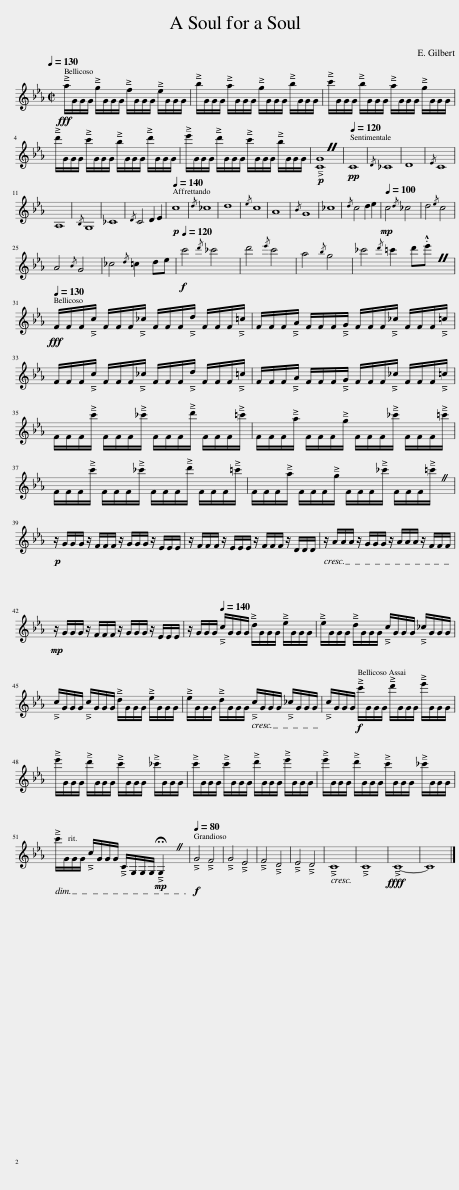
X:1
L:1/8
Q:1/4=130
M:2/2
I:linebreak $
K:Eb
V:1 treble
V:1
!fff! a/G/G/G/ g/G/G/G/ f/G/G/G/ e/G/G/G/ | b/G/G/G/ a/G/G/G/ g/G/G/G/ b/G/G/G/ | c'/G/G/G/ b/G/G/G/ a/G/G/G/ g/G/G/G/ |$ d'/G/G/G/ c'/G/G/G/ b/G/G/G/ d'/G/G/G/ | e'/G/G/G/ d'/G/G/G/ c'/G/G/G/ b/G/G/G/ | %5
!p! [CG]8 |[Q:1/4=120]!pp! C8 |{/D} _C8 | D8 |{/E} C8 |$ %10
 A,8 |{/B,} G,8 | _C8 |{/D} C4 D2 E2 |[Q:1/4=140]!p! c8 | %15
{/d} _c8 | d8 |{/e} c8 | A8 |{/B} G8 | %20
 _c8 |{/d} c4 d2 e2 |[Q:1/4=100]!mp! c4{/d} _c4 | d4{/e} c4 |$ A4{/B} G4 | %25
 _c4{/d} =c2 de |[Q:1/4=120]!f! c'4{/d'} _c'4 | d'4{/e'} c'4 | a4{/b} g4 | _c'4{/d'} =c'2 d'.e' |$ %30
[Q:1/4=130]!fff! F/F/F/c/ F/F/F/_c/ F/F/F/d/ F/F/F/=c/ | F/F/F/A/ F/F/F/G/ F/F/F/_c/ F/F/F/=c/ |$ F/F/F/c/ F/F/F/_c/ F/F/F/d/ F/F/F/=c/ | F/F/F/A/ F/F/F/G/ F/F/F/_c/ F/F/F/=c/ |$ F/F/F/c'/ F/F/F/_c'/ F/F/F/d'/ F/F/F/=c'/ | %35
 F/F/F/a/ F/F/F/g/ F/F/F/_c'/ F/F/F/=c'/ |$ F/F/F/c'/ F/F/F/_c'/ F/F/F/d'/ F/F/F/=c'/ | F/F/F/a/ F/F/F/g/ F/F/F/_c'/ F/F/F/=c'/ |$!p! z/ G/G/G/ z/ F/F/F/ z/ G/G/G/ z/ E/E/E/ | z/ F/F/F/ z/ E/E/E/ z/ F/F/F/ z/ D/D/D/ | %40
 z/ A/A/A/ z/ G/G/G/ z/ A/A/A/ z/ F/F/F/ |$!mp! z/ G/G/G/ z/ F/F/F/ z/ G/G/G/ z/ E/E/E/ | z/ G/G/G/[Q:1/4=140] c/G/G/G/ d/G/G/G/ e/G/G/G/ | e/G/G/G/ d/G/G/G/ c/G/G/G/ _c/G/G/G/ |$ c/G/G/G/ c/G/G/G/ d/G/G/G/ e/G/G/G/ | %45
 e/G/G/G/ d/G/G/G/ c/G/G/G/ _c/G/G/G/ | c/G/G/G/!f! c'/G/G/G/ d'/G/G/G/ e'/G/G/G/ |$ e'/G/G/G/ d'/G/G/G/ c'/G/G/G/ _c'/G/G/G/ | c'/G/G/G/ c'/G/G/G/ d'/G/G/G/ e'/G/G/G/ | e'/G/G/G/ d'/G/G/G/ c'/G/G/G/ _c'/G/G/G/ |$ %50
 c'/G/G/G/[Q:1/4=110] c/G/G/G/[Q:1/4=80] C/G,/G,/G,/!mp![Q:1/4=40] !fermata!G,2 |[Q:1/4=80]!f! G4 F4 | G4 E4 | F4 D4 | E4 D4 | %55
 C8 | C8 |!ffff! C8- | C8 |] %59
